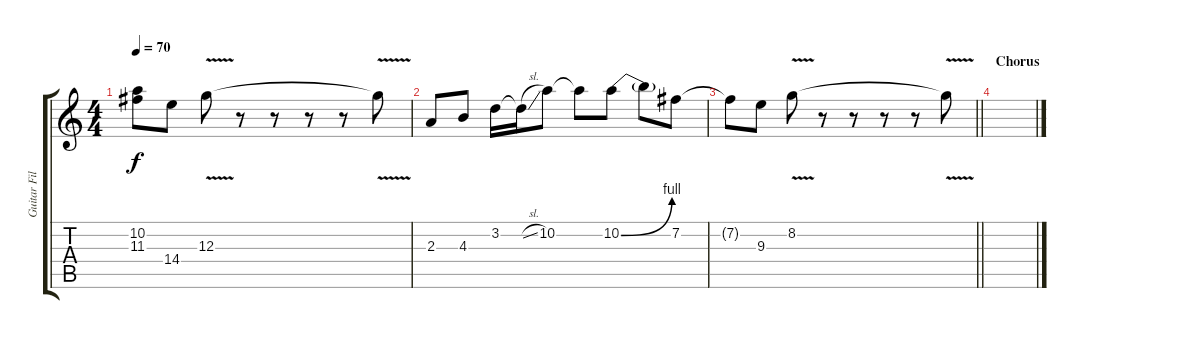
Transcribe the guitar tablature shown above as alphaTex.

\track ("Guitar Fills" "Guitar Fil") {instrument acousticguitarsteel}
\staff {score tabs}
\tuning (E4 B3 G3 D3 A2 E2) {hide}
\ts (4 4)
\tempo 70
\clef g2
\ks c
(10.2{t} 11.3{t}).8{dy f} 14.4.8 12.3{v}.8 r.8 r.8 r.8 r.8 12.3{t}.8 |
2.3.8 4.3.8 3.2.16 3.2{sl t}.16 10.2.8 10.2{t}.8 10.2{be (bend 0 0 60 4)}.8 10.2{t}.8 7.2.8 |
\barLineRight lightlight
7.2{t}.8 9.3.8 8.2{v}.8 r.8 r.8 r.8 r.8 8.2{t}.8 |
\section ("" "Chorus")
